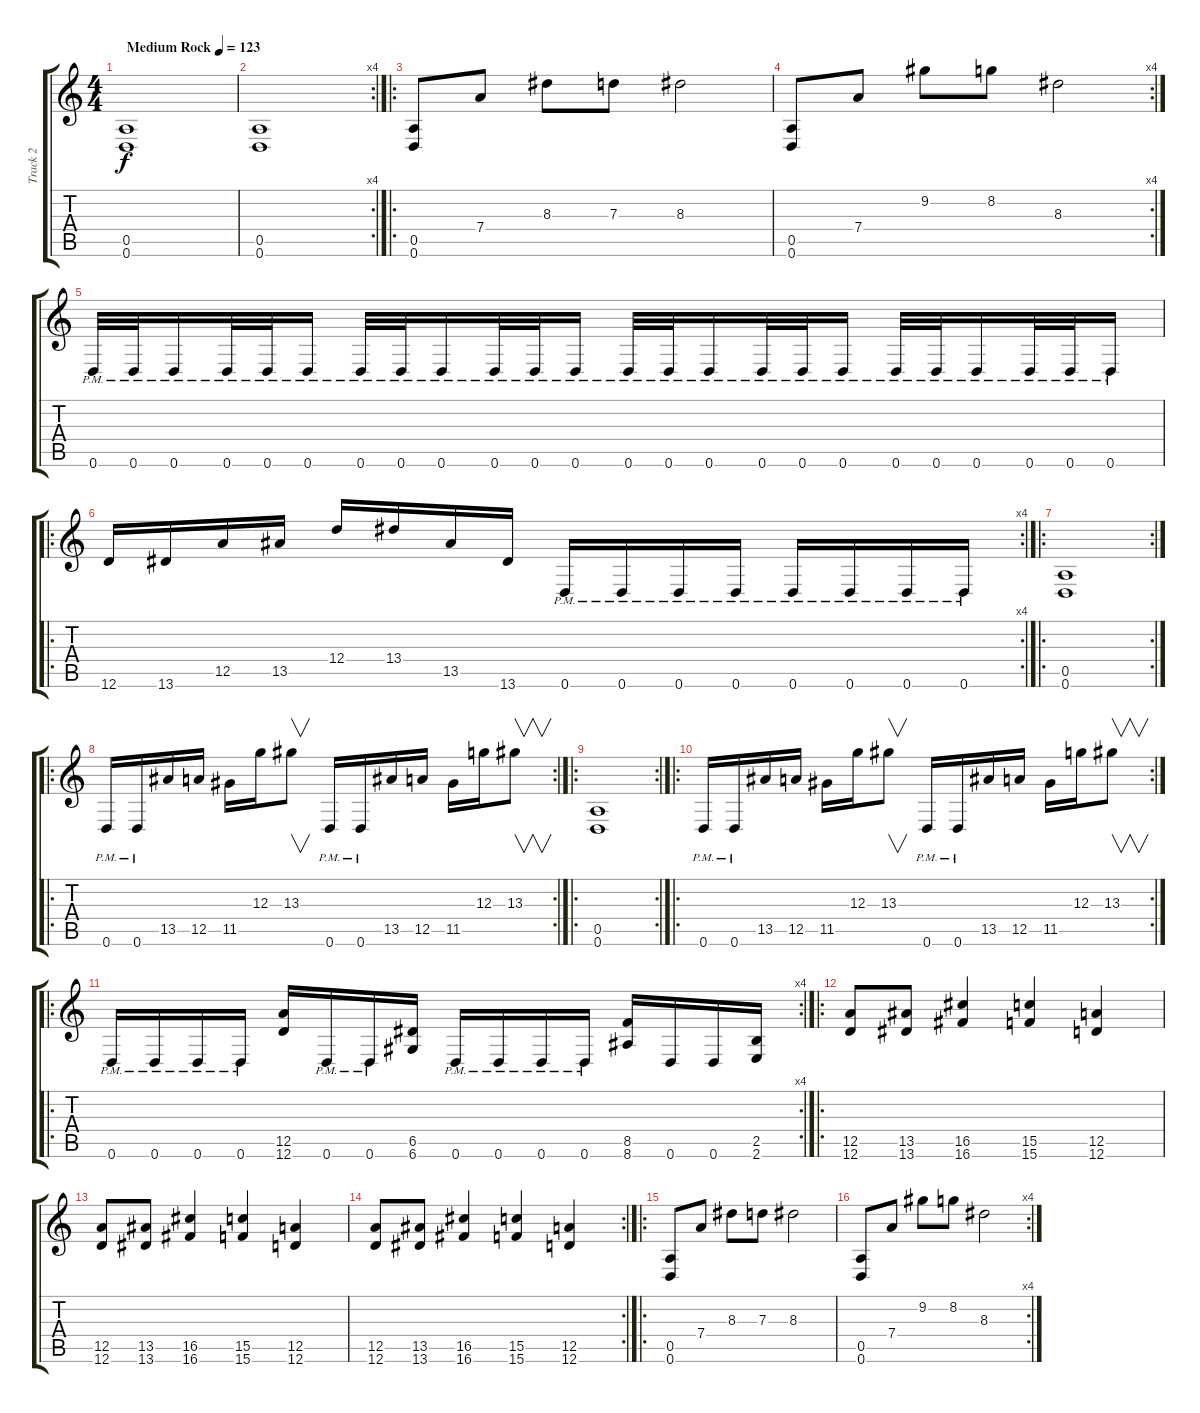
\track ("Track 2" "Track 2") {instrument overdrivenguitar}
\staff {score tabs}
\tuning (E4 B3 G3 D3 A2 D2) {hide}
\ts (4 4)
\tempo (123 "Medium Rock")
\clef g2
\ks c
(0.5 0.6).1{dy f instrument overdrivenguitar} |
\rc 4
(0.5 0.6).1 |
\ro
(0.5 0.6).8 7.4.8 8.3.8 7.3.8 8.3.2 |
\rc 4
(0.5 0.6).8 7.4.8 9.2.8 8.2.8 8.3.2 |
0.6{pm}.32 0.6{pm}.32 0.6{pm}.16 0.6{pm}.32 0.6{pm}.32 0.6{pm}.16 0.6{pm}.32 0.6{pm}.32 0.6{pm}.16 0.6{pm}.32 0.6{pm}.32 0.6{pm}.16 0.6{pm}.32 0.6{pm}.32 0.6{pm}.16 0.6{pm}.32 0.6{pm}.32 0.6{pm}.16 0.6{pm}.32 0.6{pm}.32 0.6{pm}.16 0.6{pm}.32 0.6{pm}.32 0.6{pm}.16 |
\ro
\rc 4
12.6.16 13.6.16 12.5.16 13.5.16 12.4.16 13.4.16 13.5.16 13.6.16 0.6{pm}.16 0.6{pm}.16 0.6{pm}.16 0.6{pm}.16 0.6{pm}.16 0.6{pm}.16 0.6{pm}.16 0.6{pm}.16 |
\ro
\rc 2
(0.5 0.6).1 |
\ro
\rc 2
0.6{pm}.16 0.6{pm}.16 13.5.16 12.5.16 11.5.16 12.3.16 13.3.8{v} 0.6{pm}.16 0.6{pm}.16 13.5.16 12.5.16 11.5.16 12.3.16 13.3.8{v} |
\ro
\rc 2
(0.5 0.6).1 |
\ro
\rc 2
0.6{pm}.16 0.6{pm}.16 13.5.16 12.5.16 11.5.16 12.3.16 13.3.8{v} 0.6{pm}.16 0.6{pm}.16 13.5.16 12.5.16 11.5.16 12.3.16 13.3.8{v} |
\ro
\rc 4
0.6{pm}.16 0.6{pm}.16 0.6{pm}.16 0.6{pm}.16 (12.5 12.6).16 0.6{pm}.16 0.6{pm}.16 (6.5 6.6).16 0.6{pm}.16 0.6{pm}.16 0.6{pm}.16 0.6{pm}.16 (8.5 8.6).16 0.6.16 0.6.16 (2.5 2.6).16 |
\ro
(12.5 12.6).8 (13.5 13.6).8 (16.5 16.6).4 (15.5 15.6).4 (12.5 12.6).4 |
(12.5 12.6).8 (13.5 13.6).8 (16.5 16.6).4 (15.5 15.6).4 (12.5 12.6).4 |
\rc 2
(12.5 12.6).8 (13.5 13.6).8 (16.5 16.6).4 (15.5 15.6).4 (12.5 12.6).4 |
\ro
(0.5 0.6).8 7.4.8 8.3.8 7.3.8 8.3.2 |
\rc 4
(0.5 0.6).8 7.4.8 9.2.8 8.2.8 8.3.2
